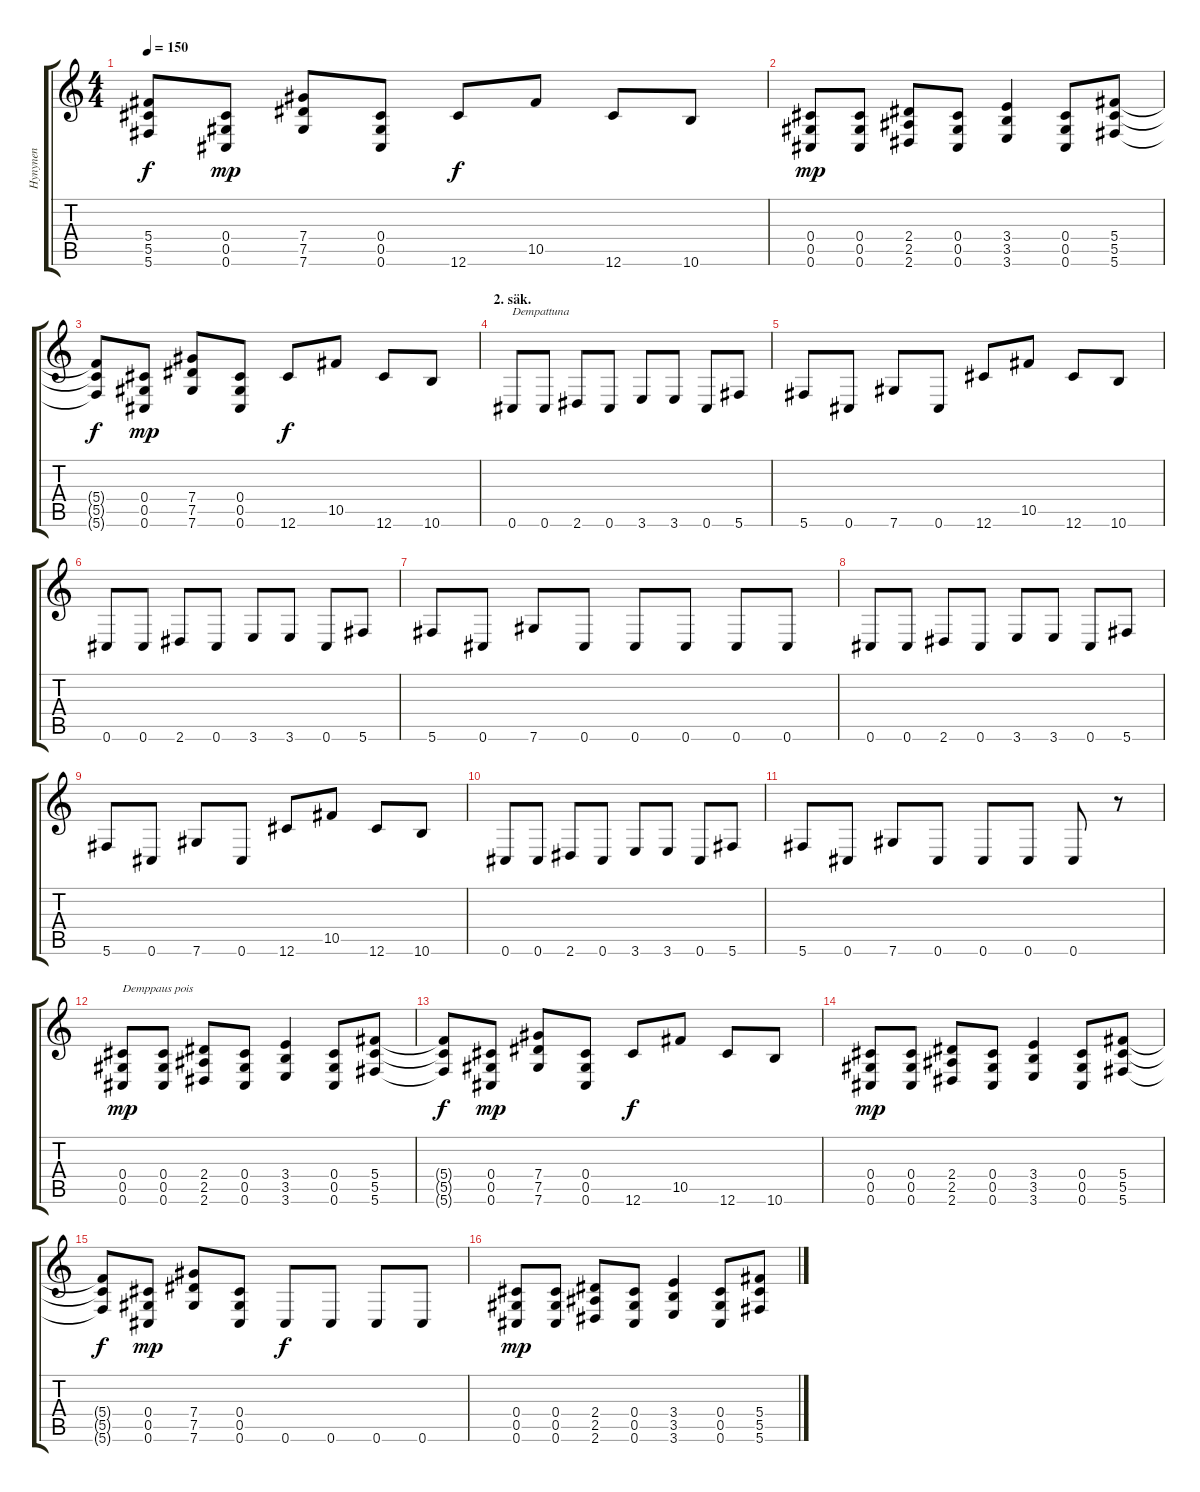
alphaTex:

\track ("Hynynen" "Hynynen") {instrument distortionguitar}
\staff {score tabs}
\tuning (Eb4 Bb3 Gb3 Db3 Ab2 Db2) {hide}
\ts (4 4)
\tempo 150
\clef g2
\ks c
(5.4{t} 5.5{t} 5.6{t}).8{dy f} (0.4 0.5 0.6).8{dy mp} (7.4 7.5 7.6).8 (0.4 0.5 0.6).8 12.6.8{dy f} 10.5.8 12.6.8 10.6.8 |
(0.4 0.5 0.6).8{dy mp} (0.4 0.5 0.6).8 (2.4 2.5 2.6).8 (0.4 0.5 0.6).8 (3.4 3.5 3.6).4 (0.4 0.5 0.6).8 (5.4 5.5 5.6).8 |
(5.4{t} 5.5{t} 5.6{t}).8{dy f} (0.4 0.5 0.6).8{dy mp} (7.4 7.5 7.6).8 (0.4 0.5 0.6).8 12.6.8{dy f} 10.5.8 12.6.8 10.6.8 |
\section ("" "2. säk.")
0.6.8{txt "Dempattuna"} 0.6.8 2.6.8 0.6.8 3.6.8 3.6.8 0.6.8 5.6.8 |
5.6.8 0.6.8 7.6.8 0.6.8 12.6.8 10.5.8 12.6.8 10.6.8 |
0.6.8 0.6.8 2.6.8 0.6.8 3.6.8 3.6.8 0.6.8 5.6.8 |
5.6.8 0.6.8 7.6.8 0.6.8 0.6.8 0.6.8 0.6.8 0.6.8 |
0.6.8 0.6.8 2.6.8 0.6.8 3.6.8 3.6.8 0.6.8 5.6.8 |
5.6.8 0.6.8 7.6.8 0.6.8 12.6.8 10.5.8 12.6.8 10.6.8 |
0.6.8 0.6.8 2.6.8 0.6.8 3.6.8 3.6.8 0.6.8 5.6.8 |
5.6.8 0.6.8 7.6.8 0.6.8 0.6.8 0.6.8 0.6.8 r.8 |
(0.4 0.5 0.6).8{txt "Demppaus pois" dy mp} (0.4 0.5 0.6).8 (2.4 2.5 2.6).8 (0.4 0.5 0.6).8 (3.4 3.5 3.6).4 (0.4 0.5 0.6).8 (5.4 5.5 5.6).8 |
(5.4{t} 5.5{t} 5.6{t}).8{dy f} (0.4 0.5 0.6).8{dy mp} (7.4 7.5 7.6).8 (0.4 0.5 0.6).8 12.6.8{dy f} 10.5.8 12.6.8 10.6.8 |
(0.4 0.5 0.6).8{dy mp} (0.4 0.5 0.6).8 (2.4 2.5 2.6).8 (0.4 0.5 0.6).8 (3.4 3.5 3.6).4 (0.4 0.5 0.6).8 (5.4 5.5 5.6).8 |
(5.4{t} 5.5{t} 5.6{t}).8{dy f} (0.4 0.5 0.6).8{dy mp} (7.4 7.5 7.6).8 (0.4 0.5 0.6).8 0.6.8{dy f} 0.6.8 0.6.8 0.6.8 |
(0.4 0.5 0.6).8{dy mp} (0.4 0.5 0.6).8 (2.4 2.5 2.6).8 (0.4 0.5 0.6).8 (3.4 3.5 3.6).4 (0.4 0.5 0.6).8 (5.4 5.5 5.6).8
